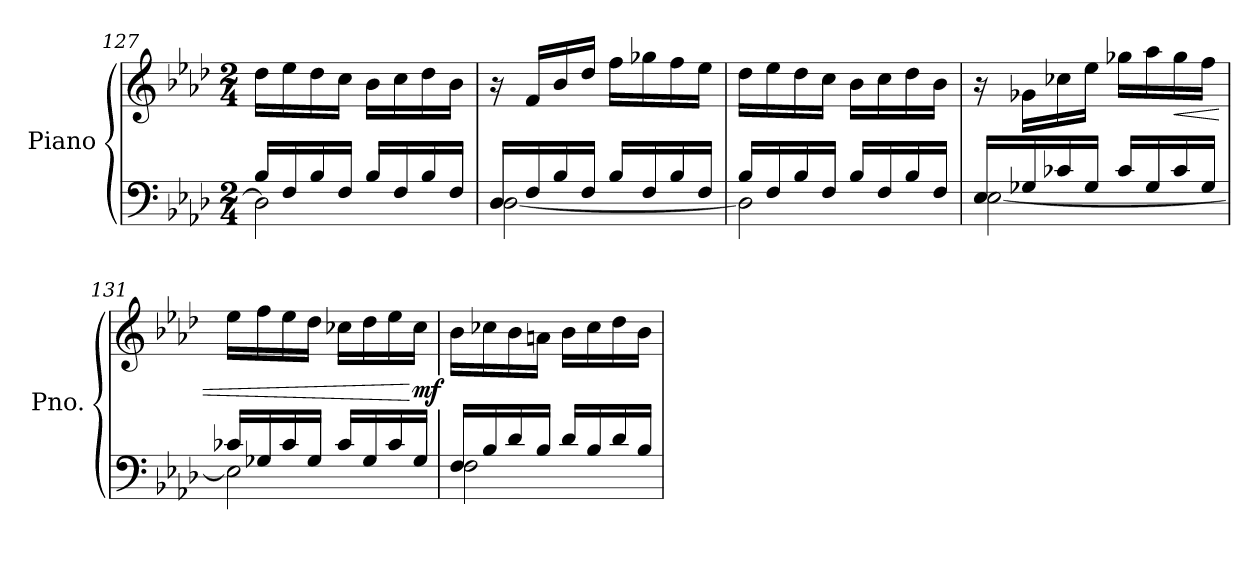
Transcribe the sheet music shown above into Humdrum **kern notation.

**kern	**kern	**dynam
*part1	*part1	*part1
*staff2	*staff1	*staff1/2
*I"Piano	*	*
*I'Pno.	*	*
*clefF4	*clefG2	*
*k[b-e-a-d-]	*k[b-e-a-d-]	*
*M2/4	*M2/4	*
=127	=127	=127
*^	*	*
16B-/LL	2D-\]	16dd-\LL	.
16F/	.	16ee-\	.
16B-/	.	16dd-\	.
16F/JJ	.	16cc\JJ	.
16B-/LL	.	16b-\LL	.
16F/	.	16cc\	.
16B-/	.	16dd-\	.
16F/JJ	.	16b-\JJ	.
!!LO:LB:g=z
=128	=128	=128	=128
16D-/LL	[2D-\	16r	.
16F/	.	16f/LL	.
16B-/	.	16b-/	.
16F/JJ	.	16dd-/JJ	.
16B-/LL	.	16ff\LL	.
16F/	.	16gg-X\	.
16B-/	.	16ff\	.
16F/JJ	.	16ee-\JJ	.
=129	=129	=129	=129
16B-/LL	2D-\]	16dd-\LL	.
16F/	.	16ee-\	.
16B-/	.	16dd-\	.
16F/JJ	.	16cc\JJ	.
16B-/LL	.	16b-\LL	.
16F/	.	16cc\	.
16B-/	.	16dd-\	.
16F/JJ	.	16b-\JJ	.
=130	=130	=130	=130
16E-/LL	[2E-\	16r	.
16G-X/	.	16g-X\LL	.
16c-X/	.	16cc-X\	.
16G-/JJ	.	16ee-\JJ	.
16c-/LL	.	16gg-X\LL	.
16G-/	.	16aa-\	.
!	!	!	!LO:HP:b
16c-/	.	16gg-\	<
16G-/JJ	.	16ff\JJ	.
=131	=131	=131	=131
16c-X/LL	2E-\]	16ee-\LL	.
16G-X/	.	16ff\	.
16c-/	.	16ee-\	.
16G-/JJ	.	16dd-\JJ	.
16c-/LL	.	16cc-X\LL	.
16G-/	.	16dd-\	.
16c-/	.	16ee-\	.
!	!	!	!LO:DY:n=1:b
16G-/JJ	.	16cc-\JJ	[ mf
!!LO:LB:g=z
=132	=132	=132	=132
16F/LL	2F\	16b-\LL	.
16B-/	.	16cc-X\	.
16d-/	.	16b-\	.
16B-/JJ	.	16an\JJ	.
16d-/LL	.	16b-\LL	.
16B-/	.	16cc-\	.
16d-/	.	16dd-\	.
16B-/JJ	.	16b-\JJ	.
*v	*v	*	*
=	=	=
*-	*-	*-
